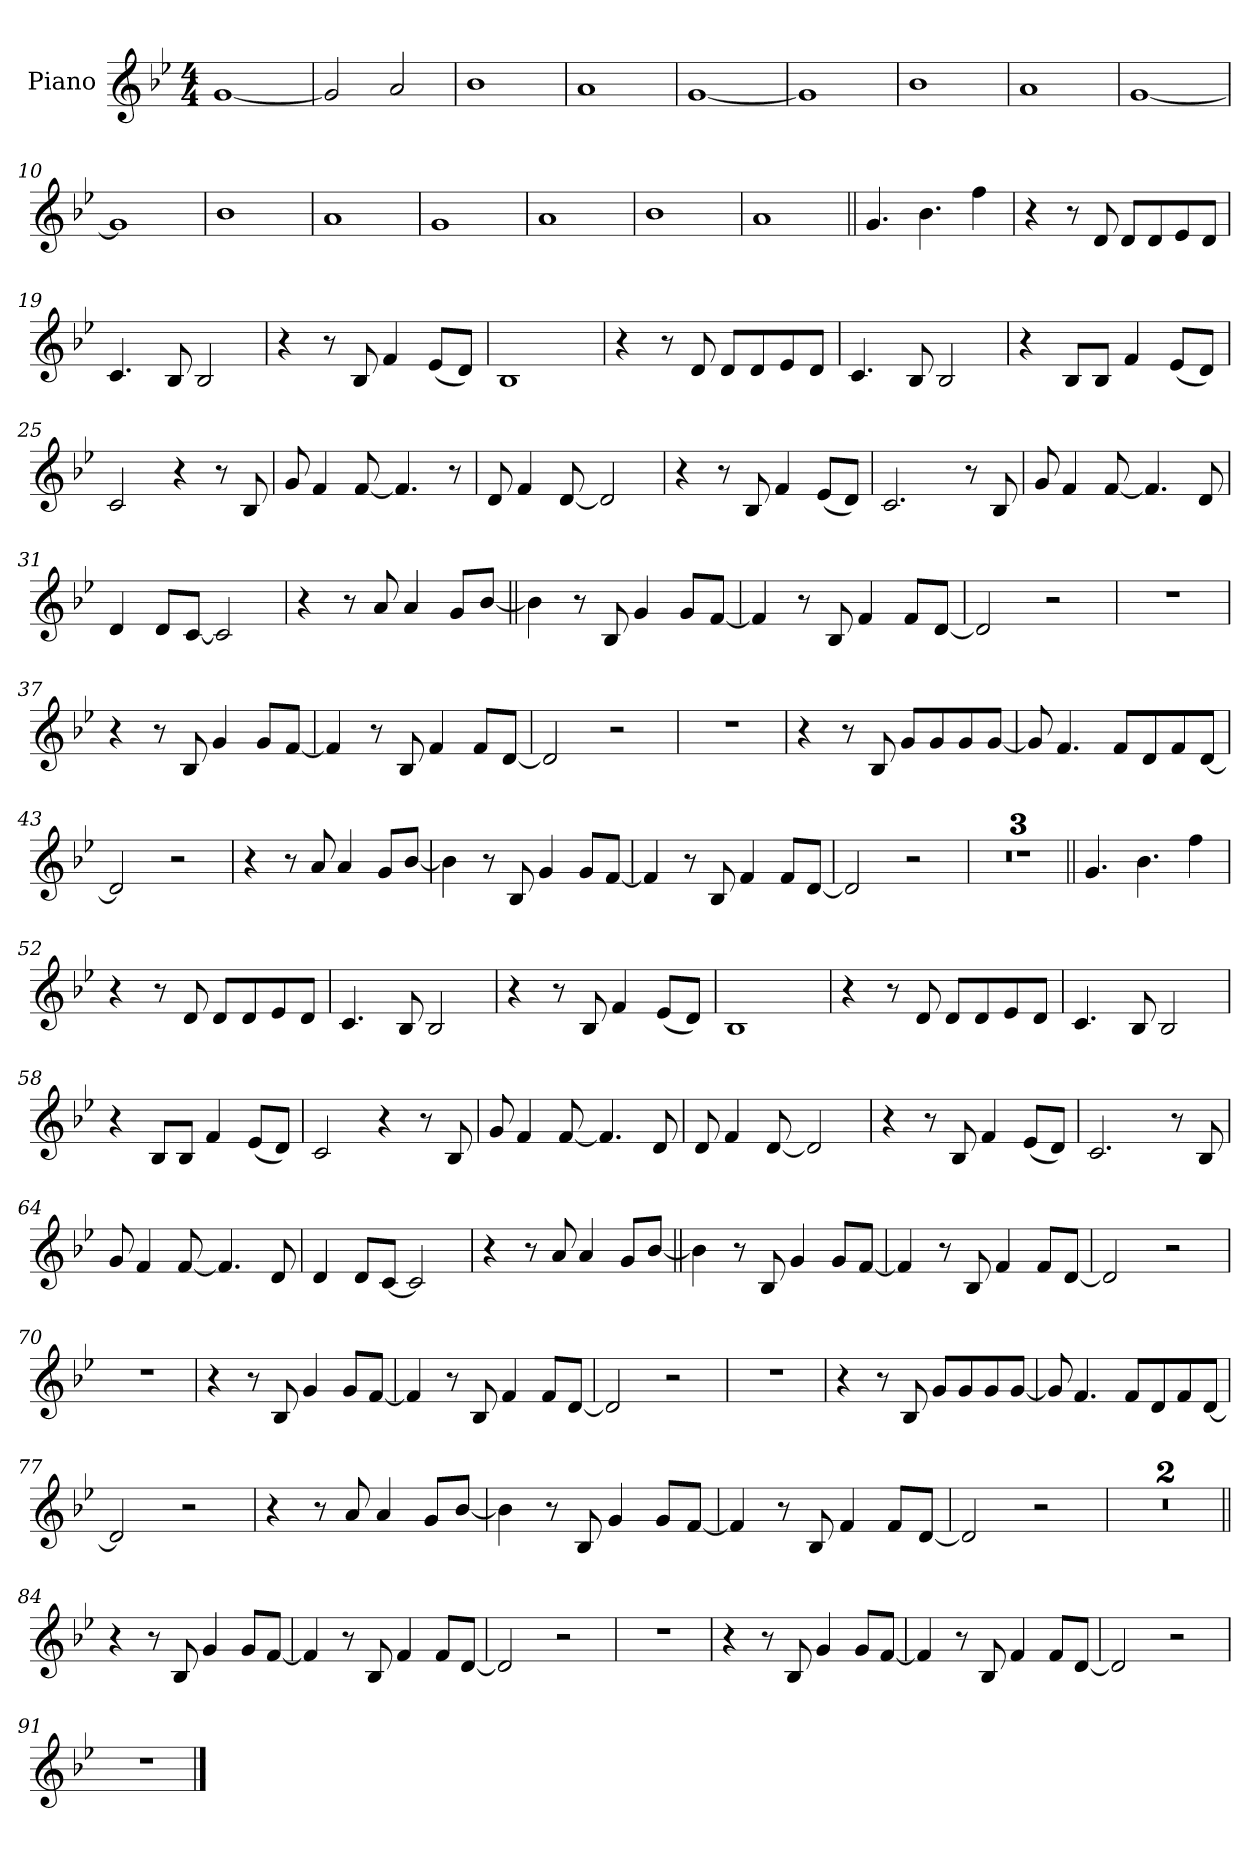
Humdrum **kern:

**kern
*part1
*staff1
*I"Piano
*I'Pno.
*clefG2
*k[b-e-]
*M4/4
=1
[1g!
=2
2g!]
2a!
=3
1b-!
=4
1a!
=5
[1g!
=6
1g!]
=7
1b-!
=8
1a!
=9
[1g!
=10
1g!]
=11
1b-!
=12
1a!
=13
1g!
=14
1a!
=15
1b-!
=16
1a!
=17||
4.g!
4.b-!
4ff!
=18
4r
8r
8d
8dL
8d
8e-
8dJ
=19
4.c
8B-
2B-
=20
4r
8r
8B-
4f
(<8e-L
8dJ)
=21
1B-
=22
4r
8r
8d
8dL
8d
8e-
8dJ
=23
4.c
8B-
2B-
=24
4r
8B-L
8B-J
4f
(<8e-L
8dJ)
=25
2c
4r
8r
8B-
=26
8g
4f
[8f
4.f]
8r
=27
8d
4f
[8d
2d]
=28
4r
8r
8B-
4f
(<8e-L
8dJ)
=29
2.c
8r
8B-
=30
8g
4f
[8f
4.f]
8d
=31
4d
8dL
[8cJ
2c]
=32
4r
8r
8a
4a
8gL
[8b-J
=33||
4b-]
8r
8B-
4g
8gL
[8fJ
=34
4f]
8r
8B-
4f
8fL
[8dJ
=35
2d]
2r
=36
1r
=37
4r
8r
8B-
4g
8gL
[8fJ
=38
4f]
8r
8B-
4f
8fL
[8dJ
=39
2d]
2r
=40
1r
=41
4r
8r
8B-
8gL
8g
8g
[8gJ
=42
8g]
4.f
8fL
8d
8f
[8dJ
=43
2d]
2r
=44
4r
8r
8a
4a
8gL
[8b-J
=45
4b-]
8r
8B-
4g
8gL
[8fJ
=46
4f]
8r
8B-
4f
8fL
[8dJ
=47
2d]
2r
=48
1r
=49
1r
=50
1r
=51||
4.g!
4.b-!
4ff!
=52
4r
8r
8d
8dL
8d
8e-
8dJ
=53
4.c
8B-
2B-
=54
4r
8r
8B-
4f
(<8e-L
8dJ)
=55
1B-
=56
4r
8r
8d
8dL
8d
8e-
8dJ
=57
4.c
8B-
2B-
=58
4r
8B-L
8B-J
4f
(<8e-L
8dJ)
=59
2c
4r
8r
8B-
=60
8g
4f
[8f
4.f]
8d
=61
8d
4f
[8d
2d]
=62
4r
8r
8B-
4f
(<8e-L
8dJ)
=63
2.c
8r
8B-
=64
8g
4f
[8f
4.f]
8d
=65
4d
8dL
[8cJ
2c]
=66
4r
8r
8a
4a
8gL
[8b-J
=67||
4b-]
8r
8B-
4g
8gL
[8fJ
=68
4f]
8r
8B-
4f
8fL
[8dJ
=69
2d]
2r
=70
1r
=71
4r
8r
8B-
4g
8gL
[8fJ
=72
4f]
8r
8B-
4f
8fL
[8dJ
=73
2d]
2r
=74
1r
=75
4r
8r
8B-
8gL
8g
8g
[8gJ
=76
8g]
4.f
8fL
8d
8f
[8dJ
=77
2d]
2r
=78
4r
8r
8a
4a
8gL
[8b-J
=79
4b-]
8r
8B-
4g
8gL
[8fJ
=80
4f]
8r
8B-
4f
8fL
[8dJ
=81
2d]
2r
=82
1r
=83
1r
=84||
4r
8r
8B-!
4g!
8g!L
[8f!J
=85
4f!]
8r
8B-!
4f!
8f!L
[8d!J
=86
2d!]
2r
=87
1r
=88
4r
8r
8B-!
4g!
8g!L
[8f!J
=89
4f!]
8r
8B-!
4f!
8f!L
[8d!J
=90
2d!]
2r
=91
1r
==
*-
